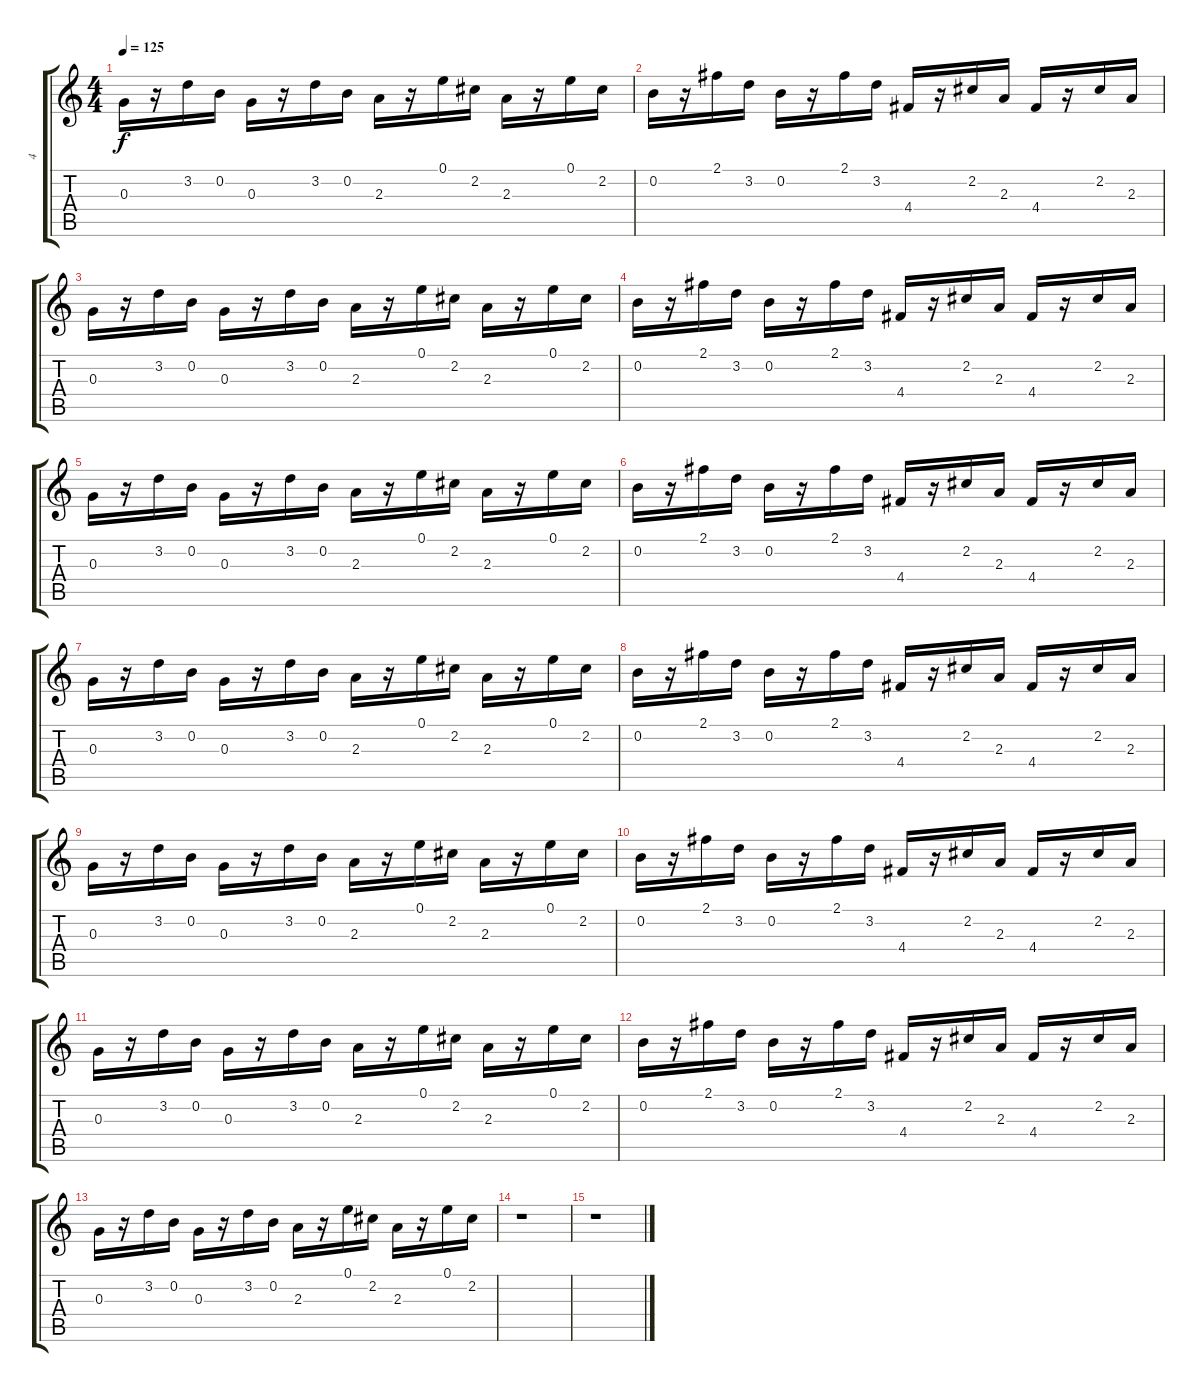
\track ("4" "4") {instrument electricguitarjazz}
\staff {score tabs}
\tuning (E4 B3 G3 D3 A2 E2) {hide}
\ts (4 4)
\tempo 125
\clef g2
\ks c
0.3.16{dy f} r.16 3.2.16 0.2.16 0.3.16 r.16 3.2.16 0.2.16 2.3.16 r.16 0.1.16 2.2.16 2.3.16 r.16 0.1.16 2.2.16 |
0.2.16 r.16 2.1.16 3.2.16 0.2.16 r.16 2.1.16 3.2.16 4.4.16 r.16 2.2.16 2.3.16 4.4.16 r.16 2.2.16 2.3.16 |
0.3.16 r.16 3.2.16 0.2.16 0.3.16 r.16 3.2.16 0.2.16 2.3.16 r.16 0.1.16 2.2.16 2.3.16 r.16 0.1.16 2.2.16 |
0.2.16 r.16 2.1.16 3.2.16 0.2.16 r.16 2.1.16 3.2.16 4.4.16 r.16 2.2.16 2.3.16 4.4.16 r.16 2.2.16 2.3.16 |
0.3.16 r.16 3.2.16 0.2.16 0.3.16 r.16 3.2.16 0.2.16 2.3.16 r.16 0.1.16 2.2.16 2.3.16 r.16 0.1.16 2.2.16 |
0.2.16 r.16 2.1.16 3.2.16 0.2.16 r.16 2.1.16 3.2.16 4.4.16 r.16 2.2.16 2.3.16 4.4.16 r.16 2.2.16 2.3.16 |
0.3.16 r.16 3.2.16 0.2.16 0.3.16 r.16 3.2.16 0.2.16 2.3.16 r.16 0.1.16 2.2.16 2.3.16 r.16 0.1.16 2.2.16 |
0.2.16 r.16 2.1.16 3.2.16 0.2.16 r.16 2.1.16 3.2.16 4.4.16 r.16 2.2.16 2.3.16 4.4.16 r.16 2.2.16 2.3.16 |
0.3.16 r.16 3.2.16 0.2.16 0.3.16 r.16 3.2.16 0.2.16 2.3.16 r.16 0.1.16 2.2.16 2.3.16 r.16 0.1.16 2.2.16 |
0.2.16 r.16 2.1.16 3.2.16 0.2.16 r.16 2.1.16 3.2.16 4.4.16 r.16 2.2.16 2.3.16 4.4.16 r.16 2.2.16 2.3.16 |
0.3.16 r.16 3.2.16 0.2.16 0.3.16 r.16 3.2.16 0.2.16 2.3.16 r.16 0.1.16 2.2.16 2.3.16 r.16 0.1.16 2.2.16 |
0.2.16 r.16 2.1.16 3.2.16 0.2.16 r.16 2.1.16 3.2.16 4.4.16 r.16 2.2.16 2.3.16 4.4.16 r.16 2.2.16 2.3.16 |
0.3.16 r.16 3.2.16 0.2.16 0.3.16 r.16 3.2.16 0.2.16 2.3.16 r.16 0.1.16 2.2.16 2.3.16 r.16 0.1.16 2.2.16 |
r.1 |
r.1
